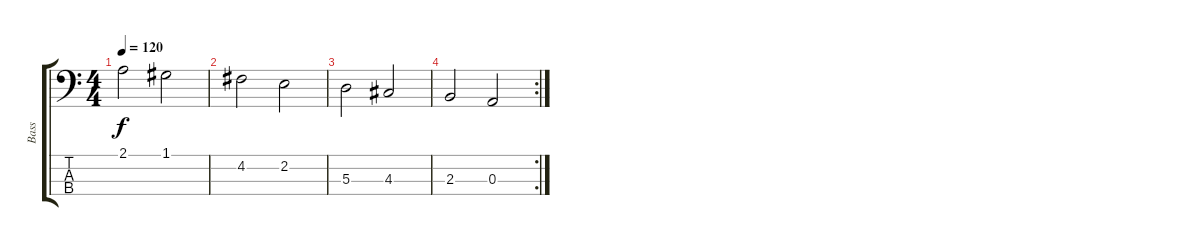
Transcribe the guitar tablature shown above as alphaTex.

\track ("Bass" "Bass") {instrument electricbassfinger}
\staff {score tabs}
\tuning (G2 D2 A1 E1) {hide}
\ts (4 4)
\tempo 120
\clef f4
\ks c
2.1.2{dy f} 1.1.2 |
4.2.2 2.2.2 |
5.3.2 4.3.2 |
\rc 2
2.3.2 0.3.2
